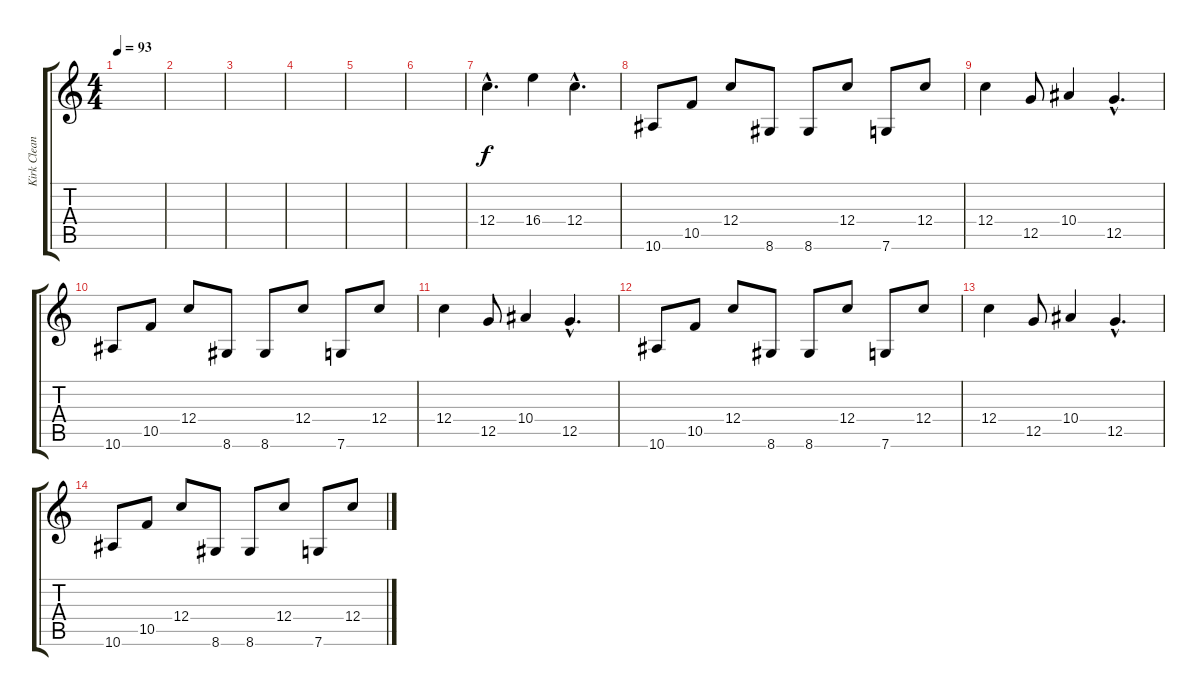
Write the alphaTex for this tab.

\track ("Kirk Clean" "Kirk Clean") {instrument electricguitarclean}
\staff {score tabs}
\tuning (E4 B3 F3 C3 G2 C2) {hide}
\ts (4 4)
\tempo 93
\clef g2
\ks c
|
|
|
|
|
|
12.4{hac}.4{d} 16.4.4 12.4{hac}.4{d} |
10.6.8 10.5.8 12.4.8 8.6.8 8.6.8 12.4.8 7.6.8 12.4.8 |
12.4.4 12.5.8 10.4.4 12.5{hac}.4{d} |
10.6.8 10.5.8 12.4.8 8.6.8 8.6.8 12.4.8 7.6.8 12.4.8 |
12.4.4 12.5.8 10.4.4 12.5{hac}.4{d} |
10.6.8 10.5.8 12.4.8 8.6.8 8.6.8 12.4.8 7.6.8 12.4.8 |
12.4.4 12.5.8 10.4.4 12.5{hac}.4{d} |
10.6.8 10.5.8 12.4.8 8.6.8 8.6.8 12.4.8 7.6.8 12.4.8
